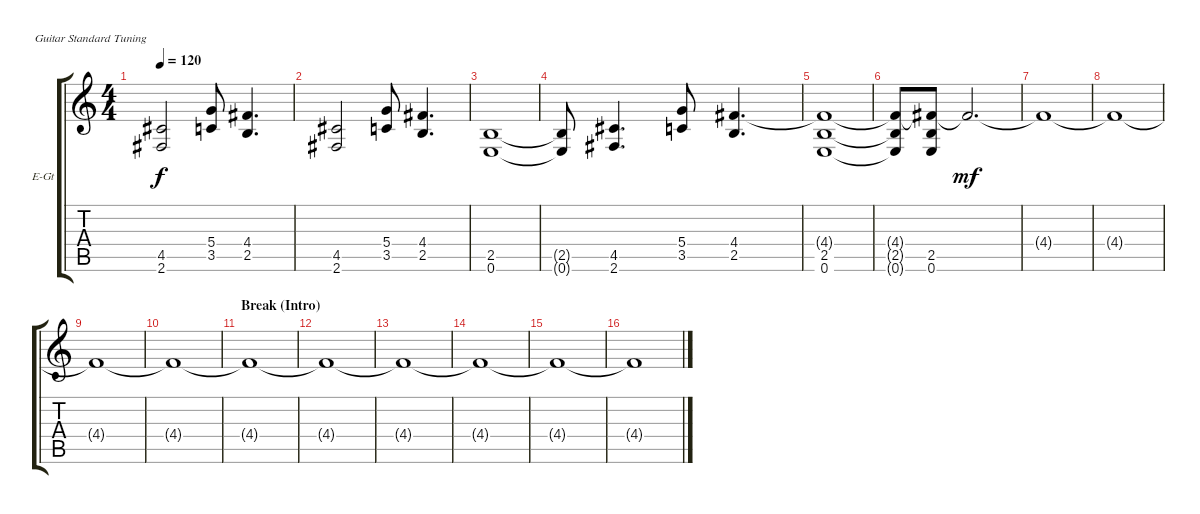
\bracketExtendMode groupsimilarinstruments
\firstSystemTrackNameOrientation horizontal
\otherSystemsTrackNameOrientation horizontal
\track ("James Rythm 2" "E-Gt") {instrument distortionguitar}
\staff {score tabs}
\tuning (E4 B3 G3 D3 A2 E2)
\ts (4 4)
\tempo 120
\clef g2
\ks c
(4.5 2.6).2{dy f} (5.4 3.5).8 (4.4 2.5).4{d} |
(4.5 2.6).2 (5.4 3.5).8 (4.4 2.5).4{d} |
(2.5 0.6).1 |
(2.5{t} 0.6{t}).8 (4.5 2.6).4{d} (5.4 3.5).8 (4.4 2.5).4{d} |
(2.5 0.6 4.4{t}).1 |
(2.5{t} 0.6{t} 4.4{t}).8 (2.5 0.6 4.4{t}).8 4.4{t}.2{d dy mf} |
4.4{t}.1 |
4.4{t}.1 |
4.4{t}.1 |
4.4{t}.1 |
\section ("" "Break (Intro)")
4.4{t}.1 |
4.4{t}.1 |
4.4{t}.1 |
4.4{t}.1 |
4.4{t}.1 |
4.4{t}.1
